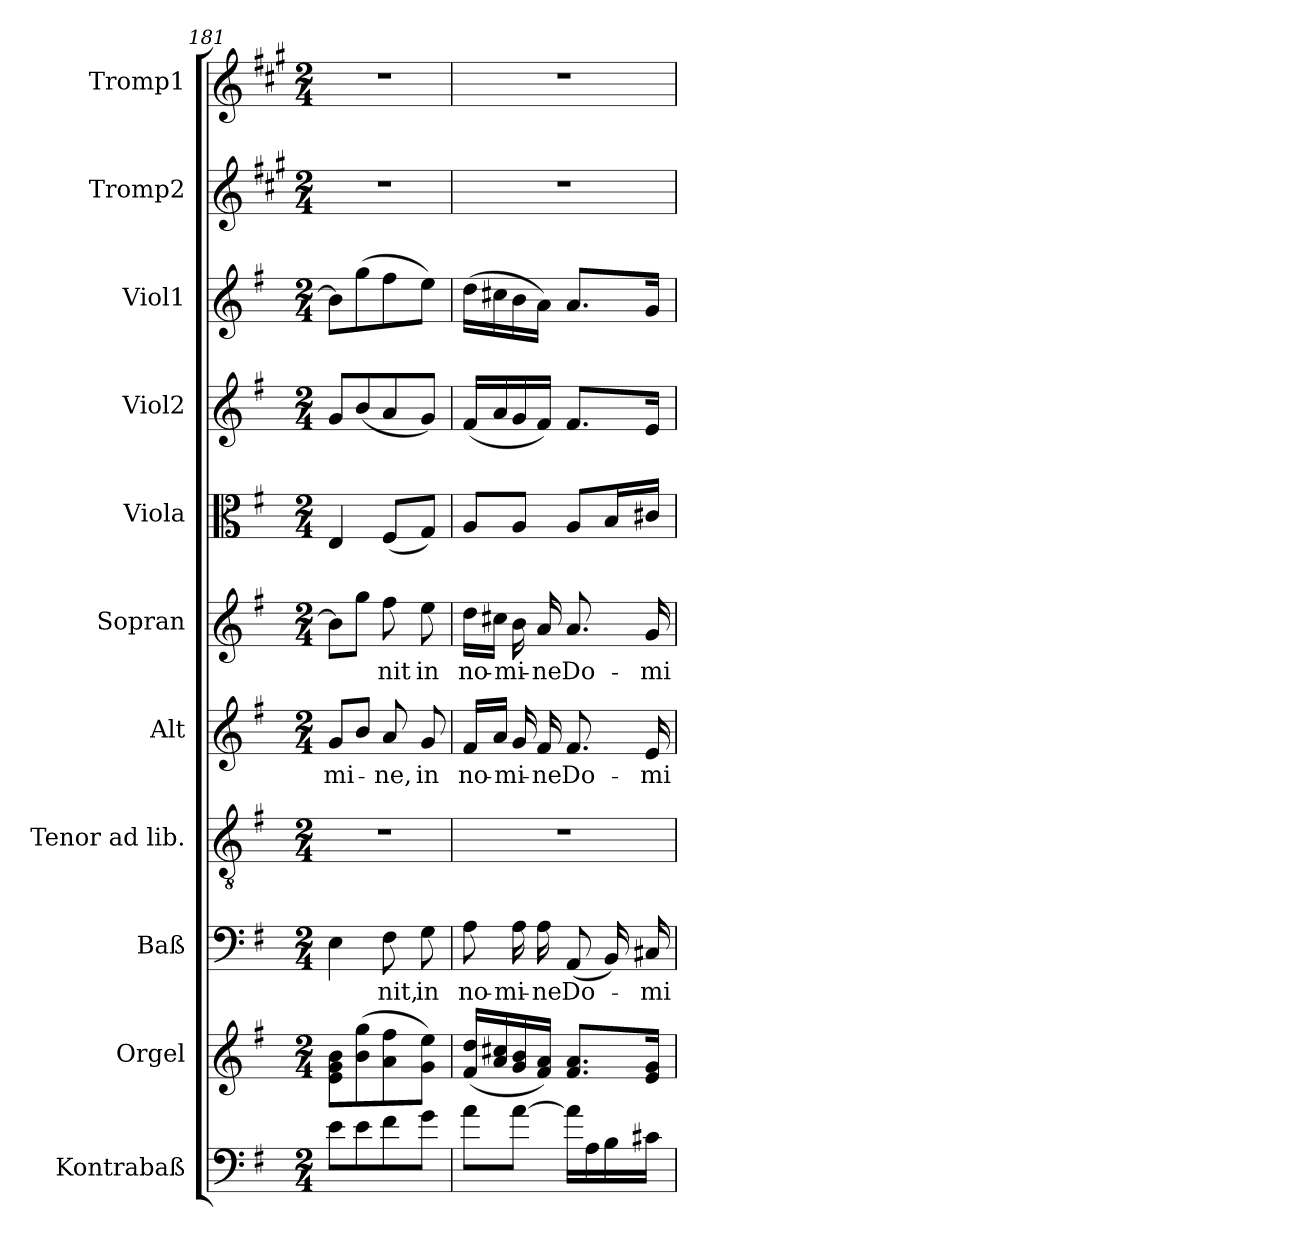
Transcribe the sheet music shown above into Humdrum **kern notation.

**kern	**kern	**kern	**text	**kern	**kern	**text	**kern	**text	**kern	**kern	**kern	**kern	**kern
*part11	*part10	*part9	*part9	*part8	*part7	*part7	*part6	*part6	*part5	*part4	*part3	*part2	*part1
*staff11	*staff10	*staff9	*staff9	*staff8	*staff7	*staff7	*staff6	*staff6	*staff5	*staff4	*staff3	*staff2	*staff1
*I"Kontrabaß	*I"Orgel	*I"Baß	*	*I"Tenor ad lib.	*I"Alt	*	*I"Sopran	*	*I"Viola	*I"Viol2	*I"Viol1	*I"Tromp2	*I"Tromp1
*	*	*	*	*	*	*	*	*	*I'Vla	*	*	*	*
*clefF4	*clefG2	*clefF4	*	*clefGv2	*clefG2	*	*clefG2	*	*clefC3	*clefG2	*clefG2	*clefG2	*clefG2
*ITrd7c12	*	*	*	*	*	*	*	*	*	*	*	*ITrd1c2	*ITrd1c2
*k[f#]	*k[f#]	*k[f#]	*	*k[f#]	*k[f#]	*	*k[f#]	*	*k[f#]	*k[f#]	*k[f#]	*k[f#]	*k[f#]
*G:	*G:	*G:	*	*G:	*G:	*	*G:	*	*G:	*G:	*G:	*G:	*G:
*M2/4	*M2/4	*M2/4	*	*M2/4	*M2/4	*	*M2/4	*	*M2/4	*M2/4	*M2/4	*M2/4	*M2/4
=181	=181	=181	=181	=181	=181	=181	=181	=181	=181	=181	=181	=181	=181
!	!	!	!	!	!	!LO:LY:b	!	!	!	!	!	!	!
8E\L	8e\ 8g\ 8b\L	4E\	.	2r	8g/L	-mi-	8b\L]	.	4E/	8g/L	8b\L]	2r	2r
8E\	(>8b\ 8gg\	.	.	.	8b/J	.	8gg\J	.	.	(<8b/	(>8gg\	.	.
!	!	!	!LO:LY:b	!	!	!LO:LY:b	!	!LO:LY:b	!	!	!	!	!
8F#\	8a\ 8ff#\	8F#\	-nit,	.	8a/	-ne,	8ff#\	-nit	(<8F#/L	8a/	8ff#\	.	.
!	!	!	!LO:LY:b	!	!	!LO:LY:b	!	!LO:LY:b	!	!	!	!	!
8G\J	8g\ 8ee\J)	8G\	in	.	8g/	in	8ee\	in	8G/J)	8g/J)	8ee\J)	.	.
=182	=182	=182	=182	=182	=182	=182	=182	=182	=182	=182	=182	=182	=182
!	!	!	!LO:LY:b	!	!	!LO:LY:b	!	!LO:LY:b	!	!	!	!	!
8A\L	(<16f#/ 16dd/LL	8A\	no-	2r	16f#/LL	no-	16dd\LL	no-	8A/L	(<16f#/LL	(>16dd\LL	2r	2r
.	16a/ 16cc#X/	.	.	.	16a/JJ	.	16cc#X\JJ	.	.	16a/	16cc#X\	.	.
!	!	!	!LO:LY:b	!	!	!LO:LY:b	!	!LO:LY:b	!	!	!	!	!
[8A\J	16g/ 16b/	16A\	-mi-	.	16g/	-mi-	16b\	-mi-	8A/J	16g/	16b\	.	.
!	!	!	!LO:LY:b	!	!	!LO:LY:b	!	!LO:LY:b	!	!	!	!	!
.	16f#/ 16a/JJ)	16A\	-ne	.	16f#/	-ne	16a/	-ne	.	16f#/JJ)	16a\JJ)	.	.
!	!	!	!LO:LY:b	!	!	!LO:LY:b	!	!LO:LY:b	!	!	!	!	!
16A\LL]	8.f#/ 8.a/L	(<8AA/	Do-	.	8.f#/	Do-	8.a/	Do-	8A/L	8.f#/L	8.a/L	.	.
16AA\	.	.	.	.	.	.	.	.	.	.	.	.	.
16BB\	.	16BB/)	.	.	.	.	.	.	16B/L	.	.	.	.
!	!	!	!LO:LY:b	!	!	!LO:LY:b	!	!LO:LY:b	!	!	!	!	!
16C#X\JJ	16e/ 16g/Jk	16C#X/	-mi-	.	16e/	-mi-	16g/	-mi-	16c#X/JJ	16e/Jk	16g/Jk	.	.
=	=	=	=	=	=	=	=	=	=	=	=	=	=
*-	*-	*-	*-	*-	*-	*-	*-	*-	*-	*-	*-	*-	*-
